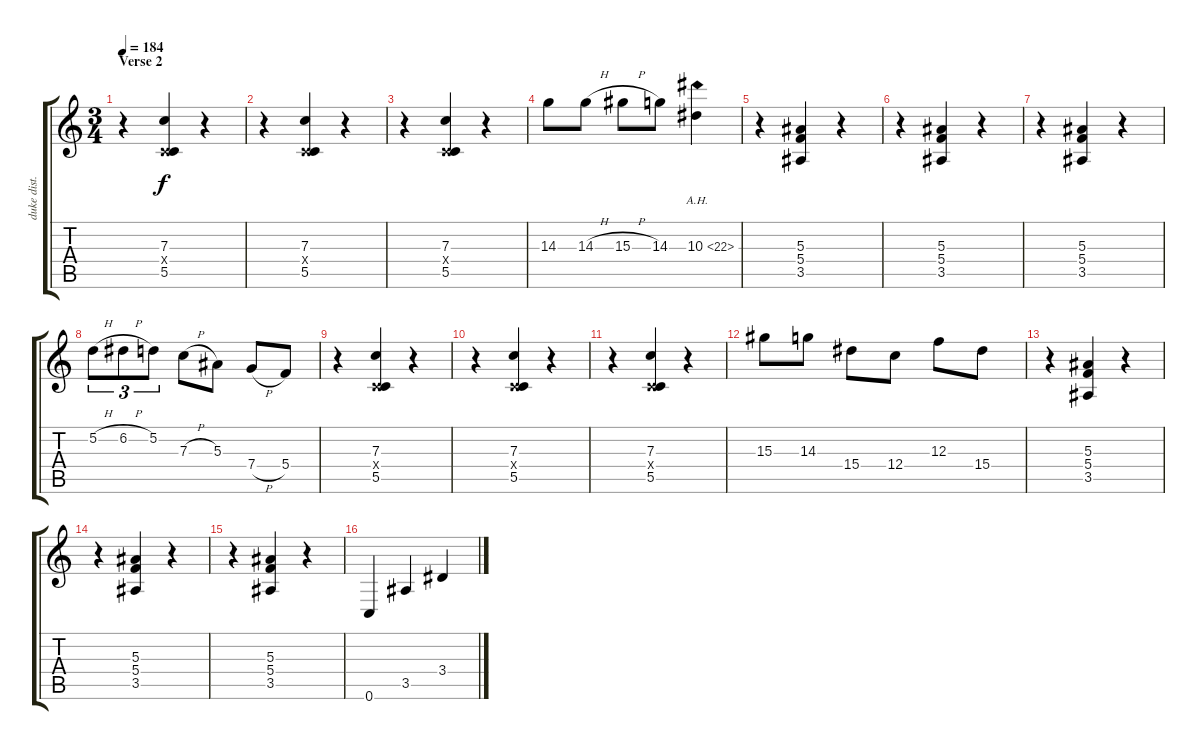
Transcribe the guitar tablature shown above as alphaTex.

\track ("duke dist." "duke dist.") {instrument overdrivenguitar}
\staff {score tabs}
\tuning (D4 A3 F3 C3 G2 C2) {hide}
\ts (3 4)
\section ("" "Verse 2")
\tempo 184
\clef g2
\ks c
r.4{dy f} (7.3 0.4{x} 5.5).4 r.4 |
r.4 (7.3 0.4{x} 5.5).4 r.4 |
r.4 (7.3 0.4{x} 5.5).4 r.4 |
14.3.8 14.3{h}.8 15.3{h}.8 14.3.8 10.3{ah 12}.4 |
r.4 (5.3 5.4 3.5).4 r.4 |
r.4 (5.3 5.4 3.5).4 r.4 |
r.4 (5.3 5.4 3.5).4 r.4 |
5.2{h}.8{tu (3 2)} 6.2{h}.8{tu (3 2)} 5.2.8{tu (3 2)} 7.3{h}.8 5.3.8 7.4{h}.8 5.4.8 |
r.4 (7.3 0.4{x} 5.5).4 r.4 |
r.4 (7.3 0.4{x} 5.5).4 r.4 |
r.4 (7.3 0.4{x} 5.5).4 r.4 |
15.3.8 14.3.8 15.4.8 12.4.8 12.3.8 15.4.8 |
r.4 (5.3 5.4 3.5).4 r.4 |
r.4 (5.3 5.4 3.5).4 r.4 |
r.4 (5.3 5.4 3.5).4 r.4 |
0.6.4 3.5.4 3.4.4
